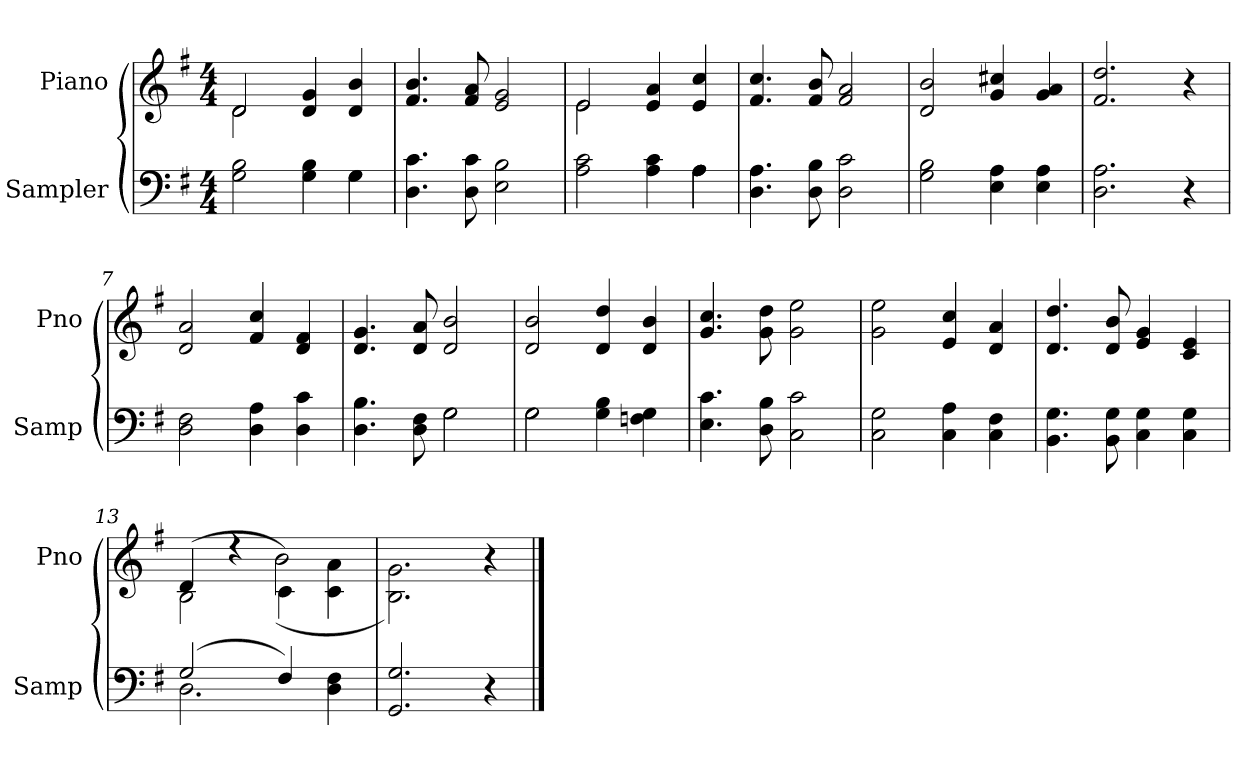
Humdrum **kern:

**kern	**kern
*part2	*part1
*staff2	*staff1
*I"Sampler	*I"Piano
*I'Samp	*I'Pno
*clefF4	*clefG2
*k[f#]	*k[f#]
*G:	*G:
*M4/4	*M4/4
=1	=1
*^	*^
2G 2B	2.ryy	2d/	2d
4G 4B	.	4d 4g	2ryy
4G\	4G	4d 4b	.
*v	*v	*	*
*	*v	*v
=2	=2
4.D 4.c	4.f# 4.b
8D 8c	8f# 8a
2E 2B	2e 2g
=3	=3
*^	*^
2A 2c	2.ryy	2e/	2e
4A 4c	.	4e 4a	2ryy
4A\	4A	4e 4cc	.
*v	*v	*	*
*	*v	*v
=4	=4
4.D 4.A	4.f# 4.cc
8D 8B	8f# 8b
2D 2c	2f# 2a
=5	=5
2G 2B	2d 2b
4E 4A	4g 4cc#X
4E 4A	4g 4a
=6	=6
2.D 2.A	2.f# 2.dd
4r	4r
=7	=7
2D 2F#	2d 2a
4D 4A	4f# 4cc
4D 4c	4d 4f#
=8	=8
*^	*
4.D\ 4.B\	2ryy	4.d 4.g
8D\ 8F#\	.	8d 8a
2G\	2G	2d 2b
=9	=9	=9
2G\	2G	2d 2b
4G 4B	2ryy	4d 4dd
4Fn 4G	.	4d 4b
*v	*v	*
=10	=10
4.E 4.c	4.g 4.cc
8D 8B	8g 8dd
2C 2c	2g 2ee
=11	=11
2C 2G	2g 2ee
4C 4A	4e 4cc
4C 4F#	4d 4a
=12	=12
4.BB 4.G	4.d 4.dd
8BB 8G	8d 8b
4C 4G	4e 4g
4C 4G	4c 4e
=13	=13
*^	*^
(2G/	2.D	(4d/	2B
.	.	4r	.
4F#/)	.	4c\)	(2b
4D 4F#	4ryy	4c\ 4a\	.
*v	*v	*	*
*	*v	*v
=14	=14
2.GG 2.G	2.B\ 2.g\)
4r	4r
==	==
*-	*-
